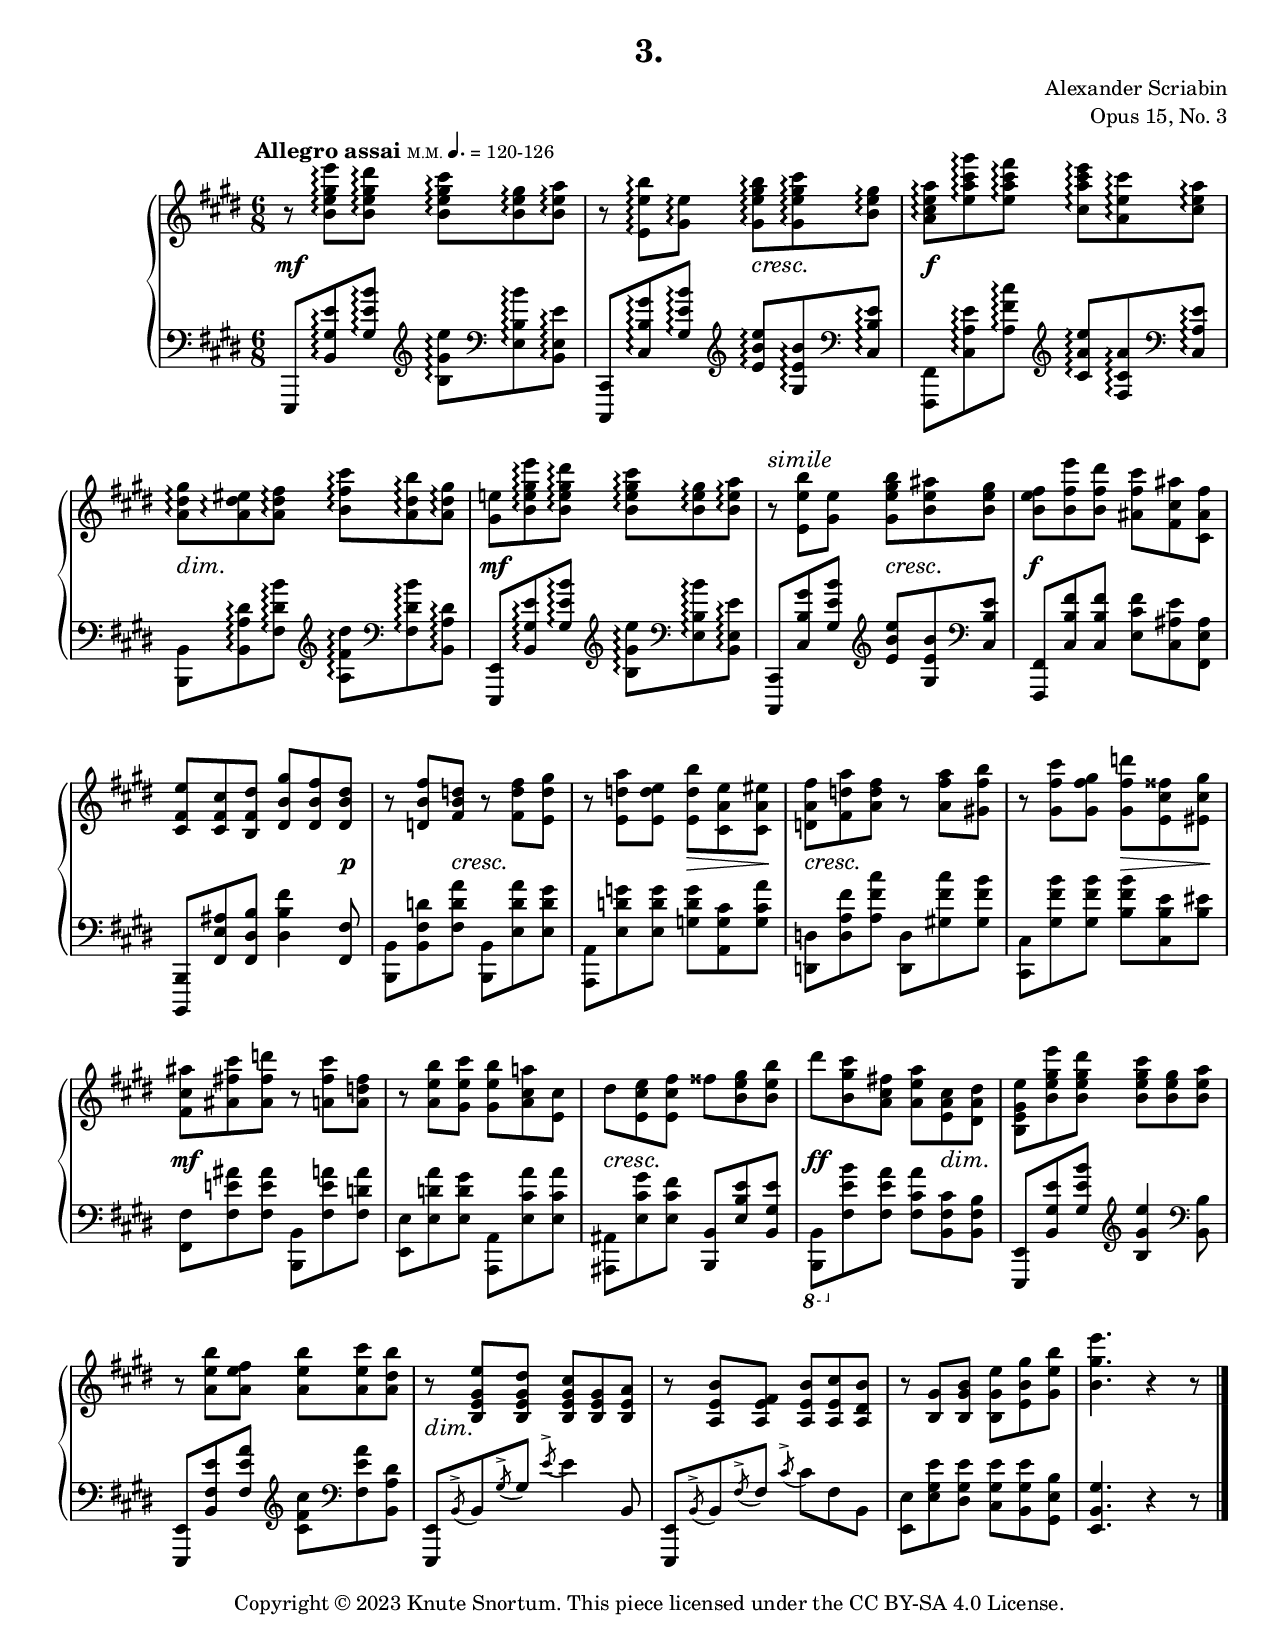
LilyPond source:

\version "2.24.0"

\include "includes/header-paper.ily"
%...+....1....+....2....+....3....+....4....+....5....+....6....+....7....+....

\version "2.24.0"
\language "english"

\include "global-variables.ily"

%%% Posistions and shapes %%%

beamPositionsA = \once \override Beam.positions = #'(3 . 6.5)
beamPositionsB = \once \override Beam.positions = #'(3 . 6)

%%% Music %%%

global = {
  \time 6/8
  \key e \major
  \accidentalStyle piano
}

rightHand = \relative {
  \global
  \set Score.tempoHideNote = ##t
  \textMark \markup \tempo-markup "Allegro assai" #2 #1 120-126
  % Is it possible that Scriabin wrote or meant eighth = 120-126?  This
  % tempo seems more reasonable, even though it's not really Allegro.
  % I have heard one performance where this (the below) was the tempo.
  % https://www.youtube.com/watch?v=tC64ZU7Nr8w
  \tempo 8 = 120
  r8 <b' e gs e'>\arpeggio <b e gs ds'>\arpeggio <b e gs cs>\arpeggio
    <b e gs>\arpeggio <b e a>\arpeggio |
  r8 <e, e' b'>\arpeggio <gs e'>\arpeggio <gs e' gs b>\arpeggio
    <gs e' gs cs>\arpeggio <b e gs>\arpeggio |
  <a cs e a>8\arpeggio <e' a cs gs'>\arpeggio <e a cs fs>\arpeggio
    <cs a' cs e>\arpeggio <a e' cs'>\arpeggio <cs e a>\arpeggio |
  <a ds gs>\arpeggio < a ds es>\arpeggio <a ds fs>\arpeggio 
    <b fs' cs'>\arpeggio <a ds b'>\arpeggio <a ds gs>\arpeggio |
  <gs e'>8 <b e gs e'>\arpeggio <b e gs ds'>\arpeggio <b e gs cs>\arpeggio
    <b e gs>\arpeggio <b e a>\arpeggio |
  r8^\simile <e, e' b'> <gs e'> <gs e' gs b> <b e as> <b e gs> |
  <b e fs>8 <b fs' e'> <b fs' ds'> <as fs' cs'> <fs cs' as'> <cs as' fs'>|
  <cs fs e'> <cs fs cs'> <b fs' ds'> <ds b' gs'> <ds b' fs'> <ds b' ds> |
  
  \barNumberCheck 9
  r8 <d b' fs'> <fs b d> r <fs d' fs> <e d' gs> |
  r8 <e d' a'> <e d' e> <e d' b'> <cs a' e'> <cs a' es'> |
  <d a' fs'> <fs d' a'> <a d fs> r <a fs' a> <gs fs' b> |
  r8 <gs fs' cs'> <gs fs' gs> <gs fs' d'> <e cs' fss> <es cs' gs'> |
  <fs cs' as'> <as fs' cs'> <as fs' d'> r <a fs' cs'> <a d fs> |
  r8 <a e' b'> <gs e' cs'> <gs e' b'> <a cs a'> <e cs'> |
  ds'8 <e, cs' e> <e cs' fs> fss' <b, e gs> <b e b'> |
  ds'8 <b, gs' cs> <a cs fs> <a e' a> <e a cs> <ds a' ds> |
  
  \barNumberCheck 17
  <b e gs e'> <b' e gs e'> <b e gs ds'> <b e gs cs> <b e gs> <b e a> |
  r8 <a e' b'> <a e' fs> <a e' b' > <a e' cs'> <a ds b'> |
  r8 <b, e gs e'> <b e gs ds'> <b e gs cs> <b e gs> <b e a> |
  r8 <a e' b'> <a e' fs> <a e' b' > <a e' cs'> <a ds b'> |
  r8 <b gs'> <b gs' b> <b gs' e'> <e b' gs'> <gs e' b'> |
  <b gs' e'>4. r4 r8 |
  \bar "|."
}

leftHand = \relative {
  \global
  \clef bass
  e,,8 <b'' gs' e'>\arpeggio <gs' e' b'>\arpeggio \clef treble 
    <b gs' e'>\arpeggio \clef bass <e, b' b'>\arpeggio <b e e'>\arpeggio |
  <cs,, cs'>8 <cs'' b' gs'>\arpeggio <gs' e' b'>\arpeggio \clef treble 
    <e' b' e>\arpeggio <gs, e' b'>\arpeggio \clef bass <cs, b' e>\arpeggio |
  <fs,, fs'>8 <cs'' a' e'>\arpeggio <a' fs' cs'>\arpeggio \clef treble
    <cs a' e'>\arpeggio <fs, cs' a'>\arpeggio \clef bass <cs a' e'>\arpeggio |
  <b, b'>8 <b' a' ds>\arpeggio <fs' ds' b'>\arpeggio \clef treble 
    <a fs' ds'>\arpeggio \clef bass <fs ds' b'>\arpeggio <b, a' ds>\arpeggio |
  <e,, e'>8 <b'' gs' e'>\arpeggio <gs' e' b'>\arpeggio \clef treble 
    <b gs' e'>\arpeggio \clef bass <e, b' b'>\arpeggio <b e e'>\arpeggio |
  <cs,, cs'> <cs'' b' gs'> <gs' e' b'> \clef treble <e' b' e> <gs, e' b'>
    \clef bass <cs, b' e> |
  <fs,, fs'>8 <cs'' b' fs'> q <e cs' fs> <cs as' e'> <fs, e' as> |
  <b,, b'> <fs'' e' as> <fs ds' b'> <ds' b' fs'>4 <fs, fs'>8 |
  
  \barNumberCheck 9
  <b, b'>8 <b' fs' d'> <fs' d' a'> <b,, b'> <e' d' a'> <e d' gs> |
  <a,, a'>8 <e'' d' g> q <g d' g> <a, g' cs> <g' cs a'> |
  <d, d'>8 <d' a' fs'> <a' fs' cs'> <d,, d'> <gs' fs' cs'> <gs fs' b> |
  <cs,, cs'>8 <gs'' fs' b> q <b fs' b> <cs, b' e> <b' es> |
  <fs, fs'>8 <fs' e' as> q <b,, b'> <fs'' e' a> <fs d' a'> |
  <e, e'>8 <e' d' a'> <e d' gs> <a,, a'> <e'' cs' a'> q |
  <as,, as'> <e'' cs' gs'> < e cs' fs> <b, b'> <e' b' e> <b gs' e'> |
  \ottava -1 <b,, b'> \ottava 0 <fs''' e' b'> <fs e' a> <fs cs' a'>
    <b, fs' cs'> <b fs' b> |
    
  \barNumberCheck 17
  <e,, e'> <b'' gs' e'> <gs' e' b'> \clef treble <b gs' e'>4 \clef bass
    <b, b'>8 |
  <e,, e'>8 <b'' fs' e'> <fs' e' a> \clef treble <cs' fs cs'> \clef bass
    <fs, e' a> <b, a' ds> |
  \beamPositionsA <e,, e'>8 \acciaccatura { b''^> } b \acciaccatura { gs'^> } 
    gs \acciaccatura { e'^> } e4 b,8 |
  \beamPositionsB <e,, e'>8 \acciaccatura { b''^> } b \acciaccatura { fs'^> } 
    fs \acciaccatura { cs'^> } cs fs, b, |
  <e, e'> <e' gs e'> <ds gs e'> <cs gs' e'> <b gs' e'> <gs e' b'> |
  <e b' gs'>4. r4 r8 |
}

dynamics = {
  \override DynamicTextSpanner.style = #'none
  s2.\mf |
  s4. s\cresc |
  s2.\f |
  s2.\dim |
  s2.\mf |
  s4. s\cresc |
  s2.\f |
  s2 s8 s\p |
  
  \barNumberCheck 9
  s4 s8\cresc s4. |
  s4. s4\> s8\! |
  s2.\cresc |
  s4. s4\> s8\! |
  s2.\mf |
  s2. |
  s2.\cresc |
  s4.\ff s8 s4\dim |
  
  \barNumberCheck 17
  s2. * 2 |
  s2.\dim |
  s2. * 2 |
  s2.\! |
}

% MIDI only
pedal = {
  s2.\sd |
  s2.\su\sd |
  s2.\su\sd |
  s2.\su\sd |
  s2.\su\sd |
  s2.\su\sd |
  s4.\su\sd s\su\sd |
  s4\su\sd s2\su\sd |
  
  \barNumberCheck 9
  s4.\su\sd s\su\sd |
  s2.\su\sd |
  s4.\su\sd s\su\sd |
  s2.\su\sd |
  s4.\su\sd s\su\sd |
  s4.\su\sd s\su\sd |
  s4.\su\sd s\su\sd |
  s4.\su\sd s\su\sd |
  
  \barNumberCheck 17
  s2.\su\sd |
  s2.\su\sd |
  s2.\su\sd |
  s2.\su\sd |
  s4.\su\sd s\su\sd |
  s4.\su\sd s\su |
}

% Not used
forceBreaks = {
  s2. * 2 s2. \break
  s2. * 3 s2. \break
  s2. * 4 s2. \break
  s2. * 4 s2. \break
}

preludeThreeNotes =
\score {
  \header {
    title = "3."
    composer = "Alexander Scriabin"
    opus = "Opus 15, No. 3"
  }
  \keepWithTag layout  
  \new PianoStaff <<
    \new Staff = "upper" \rightHand
    \new Dynamics \dynamics
    \new Staff = "lower" \leftHand
    % \new Devnull \forceBreaks % Not used
  >>
  \layout {}
}

\include "articulate.ly"

preludeThreeMidi =
\book {
  \bookOutputName "prelude-op11-no03"
  \score {
    \keepWithTag midi
    \articulate <<
      \new Staff = "upper" << \rightHand \dynamics \pedal >>
      \new Staff = "lower" << \leftHand \dynamics \pedal >>
    >>
    \midi {}
  }
}


\preludeThreeNotes
\preludeThreeMidi